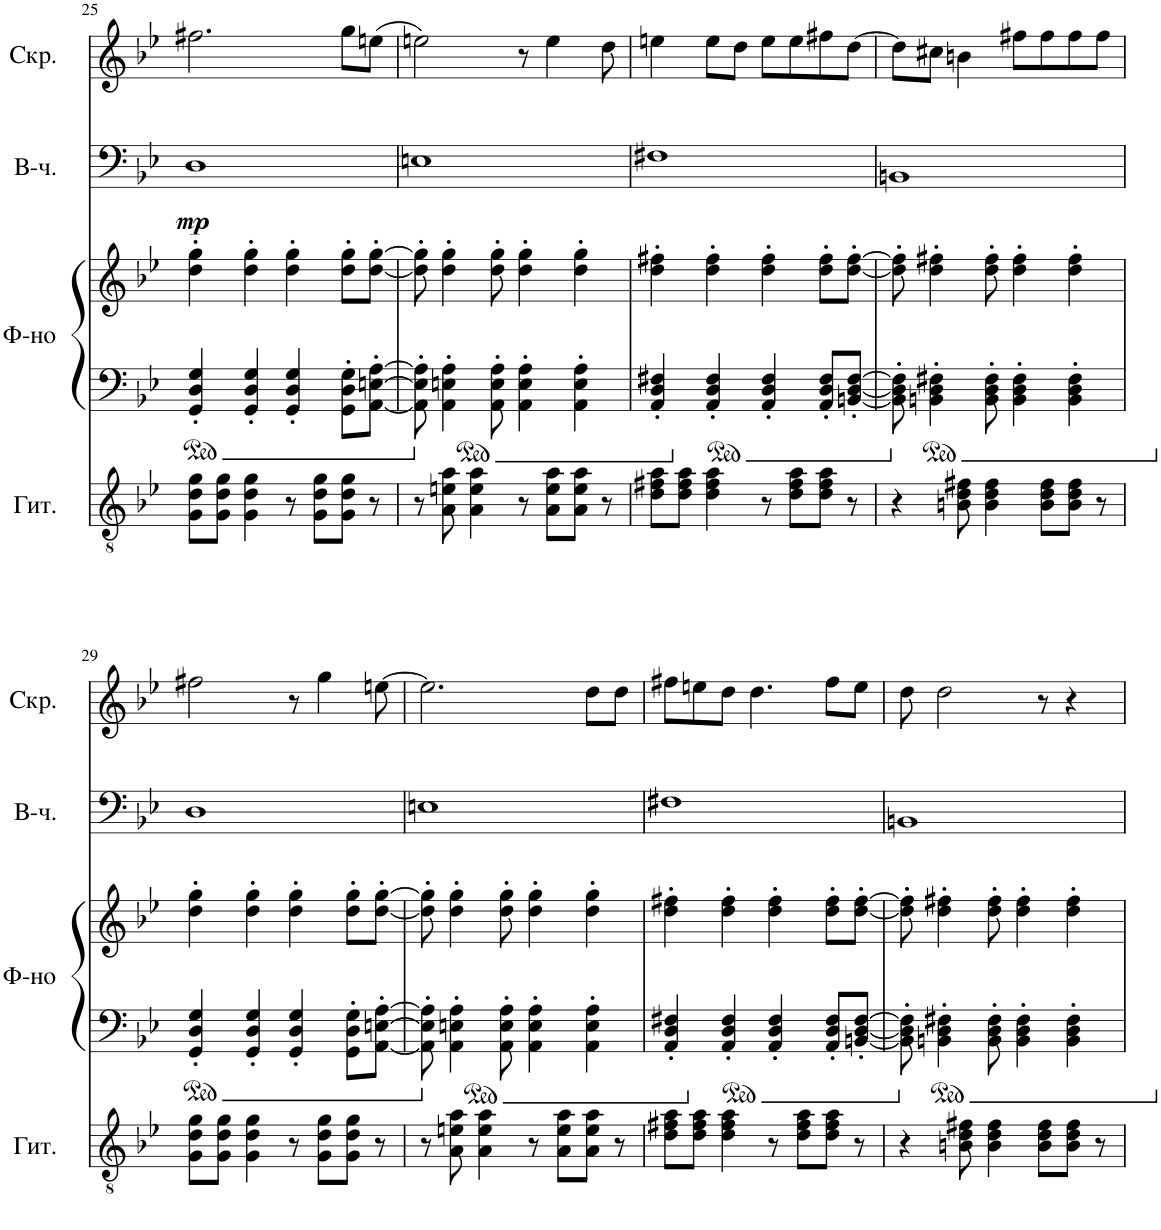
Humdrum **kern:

**kern	**kern	**kern	**kern	**dynam	**kern
*part4	*part3	*part3	*part2	*part2	*part1
*staff5	*staff4	*staff3	*staff2	*staff2	*staff1
*I"Акустическая гитара	*I"Фортепиано	*	*I"Виолончель	*	*I"Скрипка
!!LO:PB:g=z
*clefGv2	*clefF4	*clefG2	*clefF4	*	*clefG2
*k[b-e-]	*k[b-e-]	*k[b-e-]	*k[b-e-]	*	*k[b-e-]
*M4/4	*M4/4	*M4/4	*M4/4	*	*M4/4
=25	=25	=25	=25	=25	=25
!	!	!	!	!LO:DY:b	!
8G\ 8d\ 8g\L	4GG/' 4D/' 4G/'	4dd\' 4gg\'	1D	mp	2.ff#X\
8G\ 8d\ 8g\J	.	.	.	.	.
4G\ 4d\ 4g\	4GG/' 4D/' 4G/'	4dd\' 4gg\'	.	.	.
8r	4GG/' 4D/' 4G/'	4dd\' 4gg\'	.	.	.
8G\ 8d\ 8g\L	.	.	.	.	.
8G\ 8d\ 8g\J	8GG\' 8D\' 8G\'L	8dd\' 8gg\'L	.	.	8gg\L
8r	[8AA\' [8En\' [8A\'J	[8dd\' [8gg\'J	.	.	(8een\J
=26	=26	=26	=26	=26	=26
8r	8AA\]' 8E\]' 8A\]'	8dd\]' 8gg\]'	1En	.	2een\)
8A\ 8en\ 8a\	4AA\' 4En\' 4A\'	4dd\' 4gg\'	.	.	.
4A\ 4e\ 4a\	.	.	.	.	.
.	8AA\' 8E\' 8A\'	8dd\' 8gg\'	.	.	.
8r	4AA\' 4E\' 4A\'	4dd\' 4gg\'	.	.	8r
8A\ 8e\ 8a\L	.	.	.	.	4ee\
8A\ 8e\ 8a\J	4AA\' 4E\' 4A\'	4dd\' 4gg\'	.	.	.
8r	.	.	.	.	8dd\
=27	=27	=27	=27	=27	=27
8d\ 8f#X\ 8a\L	4AA/' 4D/' 4F#X/'	4dd\' 4ff#X\'	1F#X	.	4een\
8d\ 8f#\ 8a\J	.	.	.	.	.
4d\ 4f#\ 4a\	4AA/' 4D/' 4F#/'	4dd\' 4ff#\'	.	.	8ee\L
.	.	.	.	.	8dd\J
8r	4AA/' 4D/' 4F#/'	4dd\' 4ff#\'	.	.	8ee\L
8d\ 8f#\ 8a\L	.	.	.	.	8ee\
8d\ 8f#\ 8a\J	8AA/' 8D/' 8F#/'L	8dd\' 8ff#\'L	.	.	8ff#X\
8r	[8BBn/' [8D/' [8F#/'J	[8dd\' [8ff#\'J	.	.	[8dd\J
=28	=28	=28	=28	=28	=28
4r	8BB\]' 8D\]' 8F#\]'	8dd\]' 8ff#\]'	1BBn	.	8dd\L]
.	4BBn\' 4D\' 4F#X\'	4dd\' 4ff#X\'	.	.	8cc#X\J
8Bn\ 8d\ 8f#X\	.	.	.	.	4bn\
4B\ 4d\ 4f#\	8BB\' 8D\' 8F#\'	8dd\' 8ff#\'	.	.	.
.	4BB\' 4D\' 4F#\'	4dd\' 4ff#\'	.	.	8ff#X\L
8B\ 8d\ 8f#\L	.	.	.	.	8ff#\
8B\ 8d\ 8f#\J	4BB\' 4D\' 4F#\'	4dd\' 4ff#\'	.	.	8ff#\
8r	.	.	.	.	8ff#\J
!!LO:LB:g=z
=29	=29	=29	=29	=29	=29
8G\ 8d\ 8g\L	4GG/' 4D/' 4G/'	4dd\' 4gg\'	1D	.	2ff#X\
8G\ 8d\ 8g\J	.	.	.	.	.
4G\ 4d\ 4g\	4GG/' 4D/' 4G/'	4dd\' 4gg\'	.	.	.
8r	4GG/' 4D/' 4G/'	4dd\' 4gg\'	.	.	8r
8G\ 8d\ 8g\L	.	.	.	.	4gg\
8G\ 8d\ 8g\J	8GG\' 8D\' 8G\'L	8dd\' 8gg\'L	.	.	.
8r	[8AA\' [8En\' [8A\'J	[8dd\' [8gg\'J	.	.	[8een\
=30	=30	=30	=30	=30	=30
8r	8AA\]' 8E\]' 8A\]'	8dd\]' 8gg\]'	1En	.	2.ee\]
8A\ 8en\ 8a\	4AA\' 4En\' 4A\'	4dd\' 4gg\'	.	.	.
4A\ 4e\ 4a\	.	.	.	.	.
.	8AA\' 8E\' 8A\'	8dd\' 8gg\'	.	.	.
8r	4AA\' 4E\' 4A\'	4dd\' 4gg\'	.	.	.
8A\ 8e\ 8a\L	.	.	.	.	.
8A\ 8e\ 8a\J	4AA\' 4E\' 4A\'	4dd\' 4gg\'	.	.	8dd\L
8r	.	.	.	.	8dd\J
=31	=31	=31	=31	=31	=31
8d\ 8f#X\ 8a\L	4AA/' 4D/' 4F#X/'	4dd\' 4ff#X\'	1F#X	.	8ff#X\L
8d\ 8f#\ 8a\J	.	.	.	.	8een\
4d\ 4f#\ 4a\	4AA/' 4D/' 4F#/'	4dd\' 4ff#\'	.	.	8dd\J
.	.	.	.	.	4.dd\
8r	4AA/' 4D/' 4F#/'	4dd\' 4ff#\'	.	.	.
8d\ 8f#\ 8a\L	.	.	.	.	.
8d\ 8f#\ 8a\J	8AA/' 8D/' 8F#/'L	8dd\' 8ff#\'L	.	.	8ff#\L
8r	[8BBn/' [8D/' [8F#/'J	[8dd\' [8ff#\'J	.	.	8ee\J
=32	=32	=32	=32	=32	=32
4r	8BB\]' 8D\]' 8F#\]'	8dd\]' 8ff#\]'	1BBn	.	8dd\
.	4BBn\' 4D\' 4F#X\'	4dd\' 4ff#X\'	.	.	2dd\
8Bn\ 8d\ 8f#X\	.	.	.	.	.
4B\ 4d\ 4f#\	8BB\' 8D\' 8F#\'	8dd\' 8ff#\'	.	.	.
.	4BB\' 4D\' 4F#\'	4dd\' 4ff#\'	.	.	.
8B\ 8d\ 8f#\L	.	.	.	.	8r
8B\ 8d\ 8f#\J	4BB\' 4D\' 4F#\'	4dd\' 4ff#\'	.	.	4r
8r	.	.	.	.	.
=	=	=	=	=	=
*-	*-	*-	*-	*-	*-
